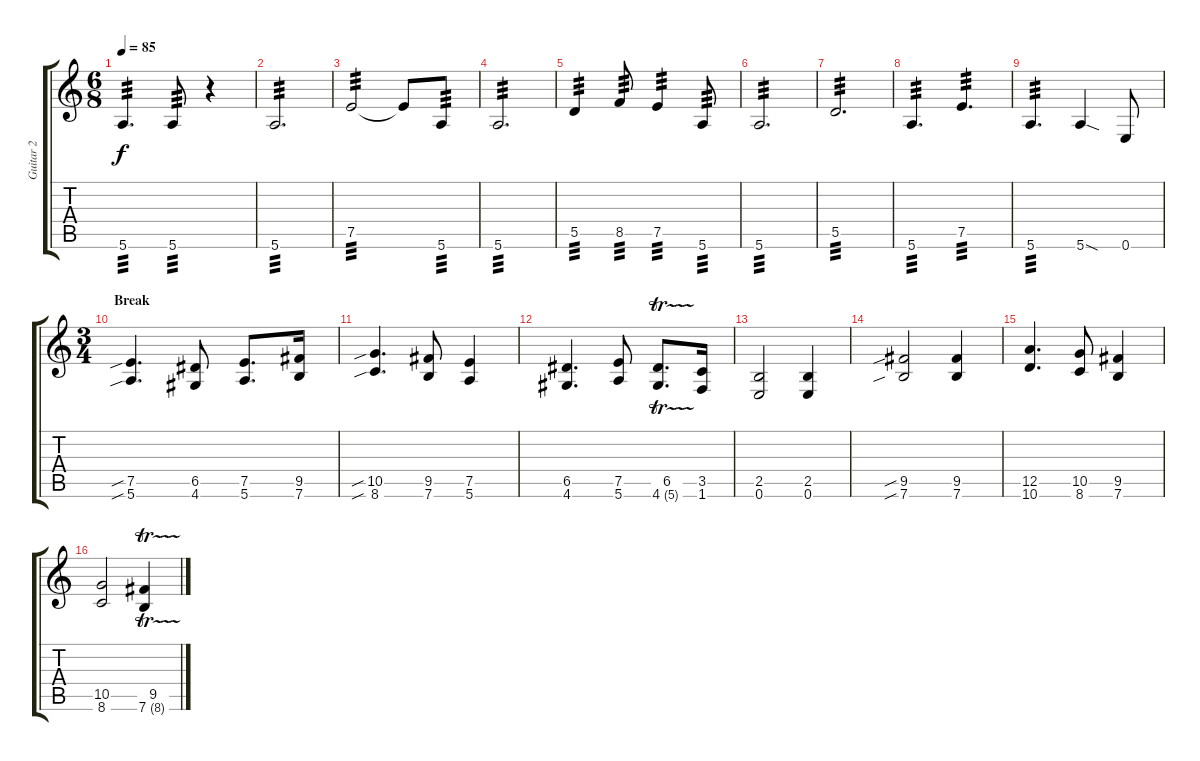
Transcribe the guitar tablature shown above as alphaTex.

\track ("Guitar 2" "Guitar 2") {instrument distortionguitar}
\staff {score tabs}
\tuning (E4 B3 G3 D3 A2 E2) {hide}
\ts (6 8)
\tempo 85
\clef g2
\ks c
5.6.4{d tp 3 dy f} 5.6.8{tp 3} r.4 |
5.6.2{d tp 3} |
7.5.2{tp 3} 7.5{t}.8 5.6.8{tp 3} |
5.6.2{d tp 3} |
5.5.4{tp 3} 8.5.8{tp 3} 7.5.4{tp 3} 5.6.8{tp 3} |
5.6.2{d tp 3} |
5.5.2{d tp 3} |
5.6.4{d tp 3} 7.5.4{d tp 3} |
5.6.4{d tp 3} 5.6{sod}.4 0.6.8 |
\ts (3 4)
\section ("" "Break")
(7.5{sib} 5.6{sib}).4{d} (6.5 4.6).8 (7.5 5.6).8{d} (9.5 7.6).16 |
(10.5{sib} 8.6{sib}).4{d} (9.5 7.6).8 (7.5 5.6).4 |
(6.5 4.6).4{d} (7.5 5.6).8 (6.5 4.6{tr (5 32)}).8{d} (3.5 1.6).16 |
(2.5 0.6).2 (2.5 0.6).4 |
(9.5{sib} 7.6{sib}).2 (9.5 7.6).4 |
(12.5 10.6).4{d} (10.5 8.6).8 (9.5 7.6).4 |
(10.5 8.6).2 (9.5 7.6{tr (8 32)}).4
